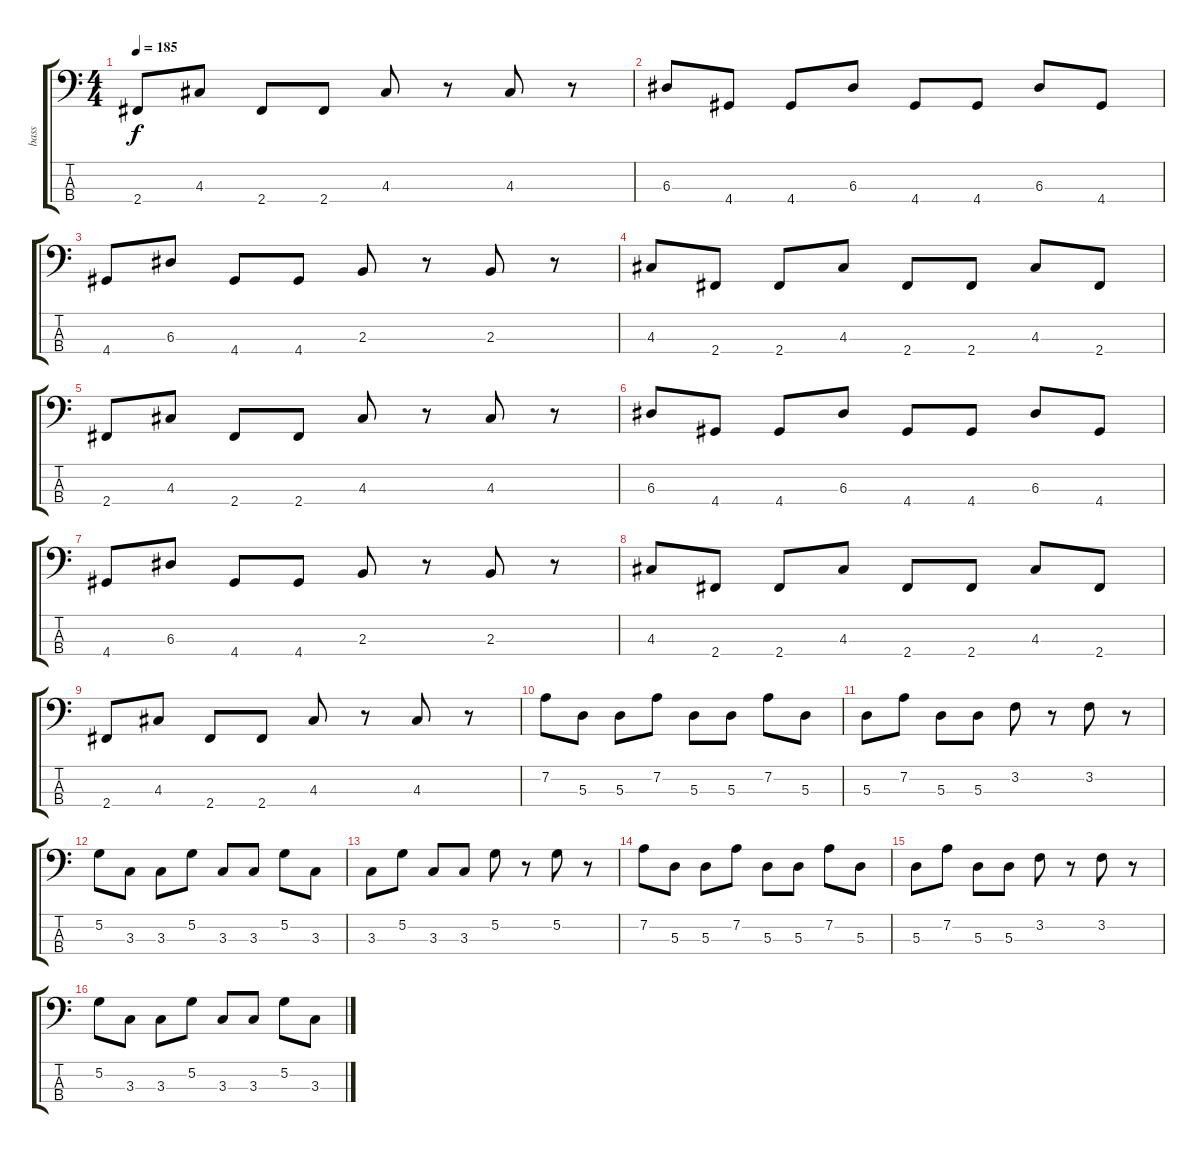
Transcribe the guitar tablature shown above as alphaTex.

\track ("bass" "bass") {solo instrument electricbassfinger}
\staff {score tabs}
\tuning (G2 D2 A1 E1) {hide}
\ts (4 4)
\tempo 185
\clef f4
\ks c
2.4.8{dy f} 4.3.8 2.4.8 2.4.8 4.3.8 r.8 4.3.8 r.8 |
6.3.8 4.4.8 4.4.8 6.3.8 4.4.8 4.4.8 6.3.8 4.4.8 |
4.4.8 6.3.8 4.4.8 4.4.8 2.3.8 r.8 2.3.8 r.8 |
4.3.8 2.4.8 2.4.8 4.3.8 2.4.8 2.4.8 4.3.8 2.4.8 |
2.4.8 4.3.8 2.4.8 2.4.8 4.3.8 r.8 4.3.8 r.8 |
6.3.8 4.4.8 4.4.8 6.3.8 4.4.8 4.4.8 6.3.8 4.4.8 |
4.4.8 6.3.8 4.4.8 4.4.8 2.3.8 r.8 2.3.8 r.8 |
4.3.8 2.4.8 2.4.8 4.3.8 2.4.8 2.4.8 4.3.8 2.4.8 |
2.4.8 4.3.8 2.4.8 2.4.8 4.3.8 r.8 4.3.8 r.8 |
7.2.8 5.3.8 5.3.8 7.2.8 5.3.8 5.3.8 7.2.8 5.3.8 |
5.3.8 7.2.8 5.3.8 5.3.8 3.2.8 r.8 3.2.8 r.8 |
5.2.8 3.3.8 3.3.8 5.2.8 3.3.8 3.3.8 5.2.8 3.3.8 |
3.3.8 5.2.8 3.3.8 3.3.8 5.2.8 r.8 5.2.8 r.8 |
7.2.8 5.3.8 5.3.8 7.2.8 5.3.8 5.3.8 7.2.8 5.3.8 |
5.3.8 7.2.8 5.3.8 5.3.8 3.2.8 r.8 3.2.8 r.8 |
5.2.8 3.3.8 3.3.8 5.2.8 3.3.8 3.3.8 5.2.8 3.3.8
